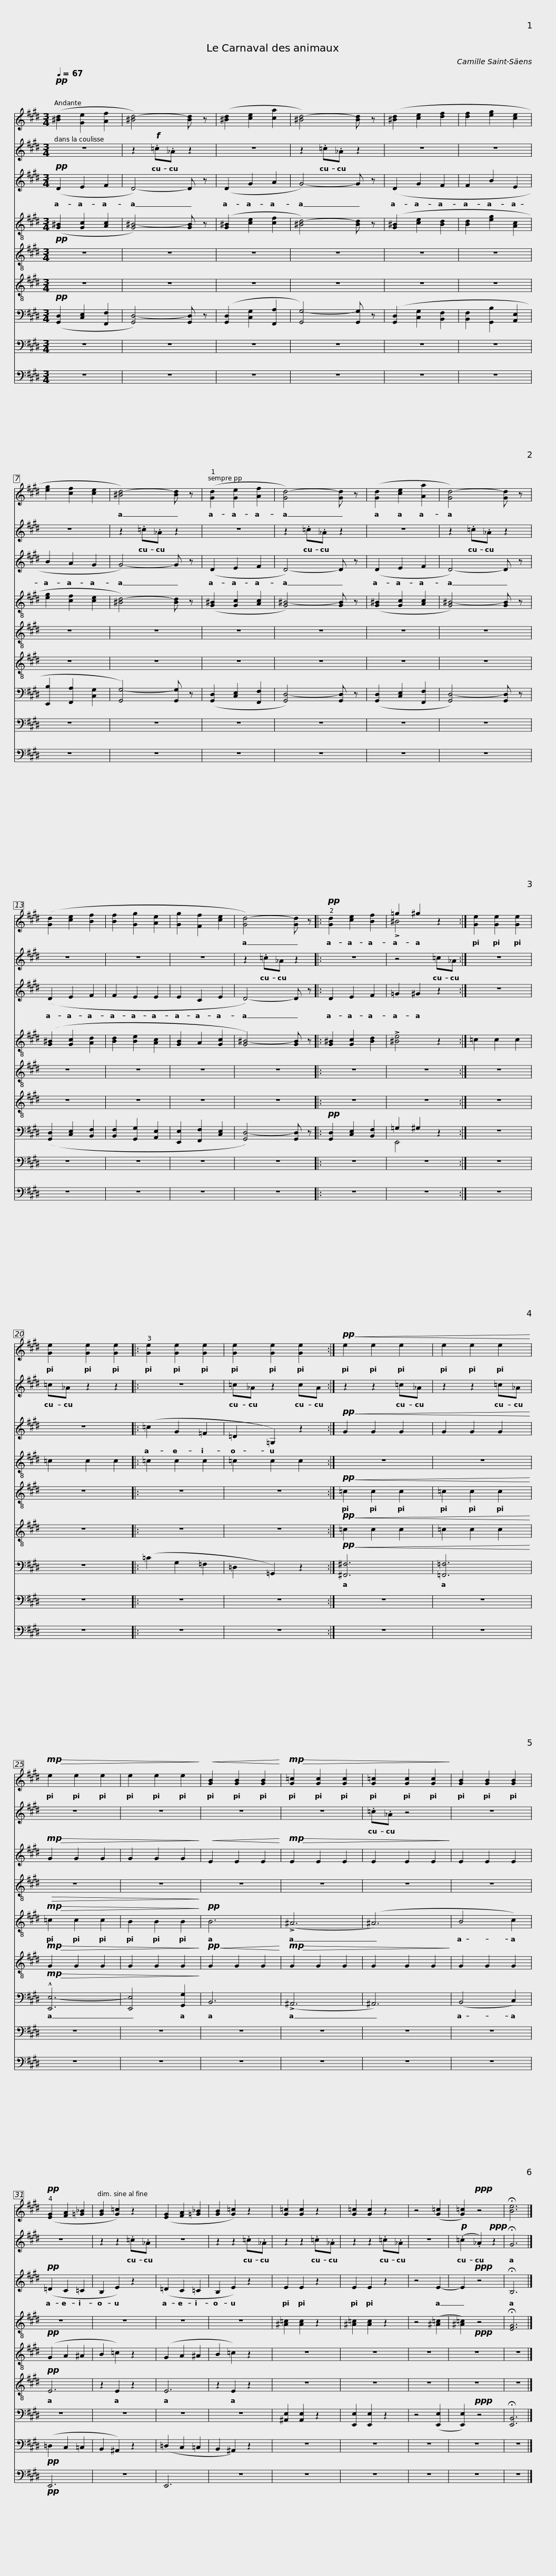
X:1
%%score ( 1 2 ) 3 4 5 6 7 ( 8 9 ) 10 11
L:1/8
Q:1/4=67
M:3/4
I:linebreak $
K:E
V:1 treble
V:2 treble
V:3 treble
V:4 treble
V:5 treble-8
V:6 treble-8
V:7 treble-8
V:8 bass
V:9 bass
V:10 bass
V:11 bass
V:1
!pp! ([^Bd]2 [Ge]2 [Af]2 | [^Bd-]4) [Bd] z | ([^Bd]2 [ce]2 [ca]2 | [^Bd-]4) [Bd] z | ([^Bd]2 [ce]2 [df]2 | %5
 [df]2 [eg]2 [ce]2 | [eg]2 [cf]2 [ce]2 |$ [^Bd-]4) [Bd] z | ([Gd]2 [Ge]2 [Af]2 | [Gd-]4) [Gd] z | %10
 ([Gd]2 [ce]2 [Aa]2 | [Gd-]4) [Gd] z | ([Gd]2 [ce]2 [Bf]2 | [Bf]2 [Gg]2 [Ae]2 | [Gg]2 [Ff]2 [ce]2 |$ %15
 [Gd-]4) [Gd] z |:!pp! [Gd]2 [ce]2 [Bf]2 | =g2 ^g2 z2 :| [Ge]2 [Ge]2 [Ge]2 | [Ge]2 [Ge]2 [Ge]2 |: %20
 [Ge]2 [Ge]2 [Ge]2 | [Ge]2 [Ge]2 [Ge]2 :|$!pp!!<(! e2 e2 e2 | e2 e2 e2!<)! |!mp!!>(! e2 e2 e2 | %25
 e2 e2 e2!>)! |!<(! [GB]2 [GB]2 [GB]2!<)! |!mp!!>(! [G=c]2 [Gc]2 [Gc]2 | [G=c]2 [Gc]2 [Gc]2!>)! | [GB]2 [GB]2 [GB]2 |$ %30
!pp! ([EG]2 [FA]2 [=G_B]2 | [GB]2 [G=c]2) z2 | ([EG]2 [FA]2 [=G_B]2 | [GB]2 [G=c]2) z2 |$ [G=c]2 [Gc]2 z2 | %35
 [G=c]2 [Gc]2 z2 | z4 ([G=c]2 | [G=c]2)!ppp! z4 | !fermata![Be]6 |] %39
V:2
 x6 | x6 | x6 | x6 | x6 | %5
 x6 | x6 |$ x6 | x6 | x6 | %10
 x6 | x6 | x6 | x6 | x6 |$ %15
 x6 |: x6 | !>!^B4 z2 :| x6 | x6 |: %20
 x6 | x6 :|$ x6 | x6 | x6 | %25
 x6 | x6 | x6 | x6 | x6 |$ %30
 x6 | x6 | x6 | x6 |$ x6 | %35
 x6 | x6 | x6 | x6 |] %39
V:3
 z6 | z2!f! .=c._A z2 | z6 | z2 .=c._A z2 | z6 | %5
 z6 | z6 |$ z2 .=c._A z2 | z6 | z2 .=c._A z2 | %10
 z6 | z2 .=c._A z2 | z6 | z6 | z6 |$ %15
 z2 .=c_A z2 |: z6 | z4 =c_A :| z6 | =c_A z2 z2 |: %20
 z6 | =c_A z2 cA :|$ z2 z2 =c_A | z2 z2 =c_A | z6 | %25
 z6 | z6 | z6 | .=c._A z4 | z6 |$ %30
 z6 | z2 z2 .=c._A | z6 | z2 z2 .=c._A |$ z2 z2 .=c._A | %35
 z2 z2 .=c._A | z6 |!p! (.=c2 ._A2)!ppp! z2 | !fermata!G6 |] %39
V:4
!pp! (D2 E2 F2 | D4-) D z | (D2 G2 A2 | G4-) G z | (D2 G2 F2 | %5
 F2 B2 E2 | B2 A2 G2 |$ G4-) G z | (D2 E2 F2 | D4-) D z | %10
 (D2 E2 F2 | D4-) D z | (D2 E2 F2 | F2 E2 E2 | E2 C2 E2 |$ %15
 D4-) D z |: D2 E2 F2 | =G2 ^G2 z2 :| z6 | z6 |: %20
 (=c2 G2 =F2 | =D2 =G,2) z2 :|$!pp!!<(! G2 G2 G2 | G2 G2 G2!<)! |!mp!!>(! G2 G2 G2 | %25
 G2 G2 G2!>)! |!<(! E2 E2 E2!<)! |!mp!!>(! E2 E2 E2 | E2 E2 E2!>)! | E2 E2 E2 |$ %30
!pp! (=D2 C2 =C2 | B,2 E2) z2 | (=D2 C2 =C2 | B,2 E2) z2 |$ E2 E2 z2 | %35
 E2 E2 z2 | z4 E2- | E2!ppp! z4 | !fermata!B,6 |] %39
V:5
!pp! ([G^B]2 [Gc]2 [Ac]2 | [G^B-]4) [GB] z | ([G^B]2 [ce]2 [cf]2 | [^Bd-]4) [Bd] z | ([G^B]2 [ce]2 [Bd]2 | %5
 [Bd]2 [eg]2 [Ac]2 | [eg]2 [cf]2 [ce]2 |$ [^Bd-]4) [Bd] z | ([G^B]2 [Gc]2 [Ac]2 | [G^B-]4) [GB] z | %10
 ([G^B]2 [Gc]2 [Ac]2 | [G^B-]4) [GB] z | ([G^B]2 [Gc]2 [Ad]2 | [Bd]2 [Be]2 [Ac]2 | [GB]2 A2 [Gc]2 |$ %15
 [G^B-]4) [GB] z |: [G^B]2 [Gc]2 [Bd]2 | !>![^Be]4 z2 :| =c2 c2 c2 | =c2 c2 c2 |: %20
 =c2 c2 c2 | =c2 c2 c2 :|$ z6 | z6 |!>(! z6 | %25
 z6!>)! | z6 | z6 | z6 | z6 |$ %30
 z6 | z6 | z6 | z6 |$ [^A=c]2 [Ac]2 z2 | %35
 [^A=c]2 [Ac]2 z2 | z4 ([^A=c]2 | [^A=c]2)!ppp! z4 | !fermata![EG]6 |] %39
V:6
 z6 | z6 | z6 | z6 | z6 | %5
 z6 | z6 |$ z6 | z6 | z6 | %10
 z6 | z6 | z6 | z6 | z6 |$ %15
 z6 |: z6 | z6 :| z6 | z6 |: %20
 z6 | z6 :|$!pp!!<(! =c2 c2 c2 | =c2 c2 c2!<)! |!mp!!>(! =c2 c2 c2 | %25
 B2 B2 B2!>)! |!pp! B6 | (!>!^A6 | (^A6) | B4 c2) |$ %30
!pp! (G2 A2 ^A2 | B2 =c2) z2 | (G2 A2 ^A2 | B2 =c2) z2 |$ z6 | %35
 z6 | z6 | z6 | z6 |] %39
V:7
 z6 | z6 | z6 | z6 | z6 | %5
 z6 | z6 |$ z6 | z6 | z6 | %10
 z6 | z6 | z6 | z6 | z6 |$ %15
 z6 |: z6 | z6 :| z6 | z6 |: %20
 z6 | z6 :|$!pp!!<(! =c2 c2 c2 | =c2 c2 c2!<)! |!mp!!>(! G2 G2 G2 | %25
 G2 G2 G2!>)! |!pp!!<(! G2 G2 G2!<)! |!mp!!>(! G2 G2 G2 | G2 G2 G2!>)! | G2 G2 G2 |$ %30
!pp! E6 | z2 E2 z2 | E6 | z2 E2 z2 |$ z6 | %35
 z6 | z6 | z6 | z6 |] %39
V:8
!pp! ([G,,D,]2 [C,E,]2 [F,,F,]2 | [G,,D,-]4) [G,,D,] z | ([G,,D,]2 [C,G,]2 [F,,A,]2 | [G,,G,-]4) [G,,G,] z | ([G,,D,]2 [C,G,]2 [B,,F,]2 | %5
 [B,,F,]2 [G,,B,]2 [A,,E,]2 | [E,,B,]2 [F,,A,]2 [C,G,]2 |$ [G,,G,-]4) [G,,G,] z | ([G,,D,]2 [C,E,]2 [F,,F,]2 | [G,,D,-]4) [G,,D,] z | %10
 ([G,,D,]2 [C,E,]2 [F,,F,]2 | [G,,D,-]4) [G,,D,] z | ([G,,D,]2 [C,E,]2 [B,,F,]2 | [B,,F,]2 [G,,G,]2 [A,,E,]2 | [E,,E,]2 [F,,F,]2 [C,E,]2 |$ %15
 [G,,D,-]4) [G,,D,] z |:!pp! [G,,D,]2 [C,E,]2 [B,,F,]2 | =G,2 ^G,2 z2 :| z6 | z6 |: %20
 (=C2 G,2 =F,2 | =D,2 =G,,2) z2 :|$!pp!!<(! [^F,,^F,]6 | [=F,,=F,]6!<)! |!mp!!>(! !^![E,,E,-]6 | %25
 [E,,E,]4 [G,,G,]2!>)! | B,,6 | (!>!^A,,6 | ^A,,6) | (B,,4 C,2) |$ %30
 z6 | z6 | z6 | z6 |$ [^A,,E,]2 [A,,E,]2 z2 | %35
 [E,,E,]2 [E,,E,]2 z2 | z4 ([E,,E,]2 | [E,,E,]2)!ppp! z4 | !fermata![E,,B,,]6 |] %39
V:9
 x6 | x6 | x6 | x6 | x6 | %5
 x6 | x6 |$ x6 | x6 | x6 | %10
 x6 | x6 | x6 | x6 | x6 |$ %15
 x6 |: x6 | E,,4 z2 :| x6 | x6 |: %20
 x6 | x6 :|$ x6 | x6 | x6 | %25
 x6 | x6 | x6 | x6 | x6 |$ %30
 x6 | x6 | x6 | x6 |$ x6 | %35
 x6 | x6 | x6 | x6 |] %39
V:10
 z6 | z6 | z6 | z6 | z6 | %5
 z6 | z6 |$ z6 | z6 | z6 | %10
 z6 | z6 | z6 | z6 | z6 |$ %15
 z6 |: z6 | z6 :| z6 | z6 |: %20
 z6 | z6 :|$ z6 | z6 | z6 | %25
 z6 | z6 | z6 | z6 | z6 |$ %30
!pp! (=D,2 C,2 =C,2 | B,,2 ^A,,2) z2 | (=D,2 C,2 =C,2 | B,,2 ^A,,2) z2 |$ z6 | %35
 z6 | z6 | z6 | z6 |] %39
V:11
 z6 | z6 | z6 | z6 | z6 | %5
 z6 | z6 |$ z6 | z6 | z6 | %10
 z6 | z6 | z6 | z6 | z6 |$ %15
 z6 |: z6 | z6 :| z6 | z6 |: %20
 z6 | z6 :|$ z6 | z6 | z6 | %25
 z6 | z6 | z6 | z6 | z6 |$ %30
!pp! E,,6 | z6 | E,,6 | z6 |$ z6 | %35
 z6 | z6 | z6 | z6 |] %39
